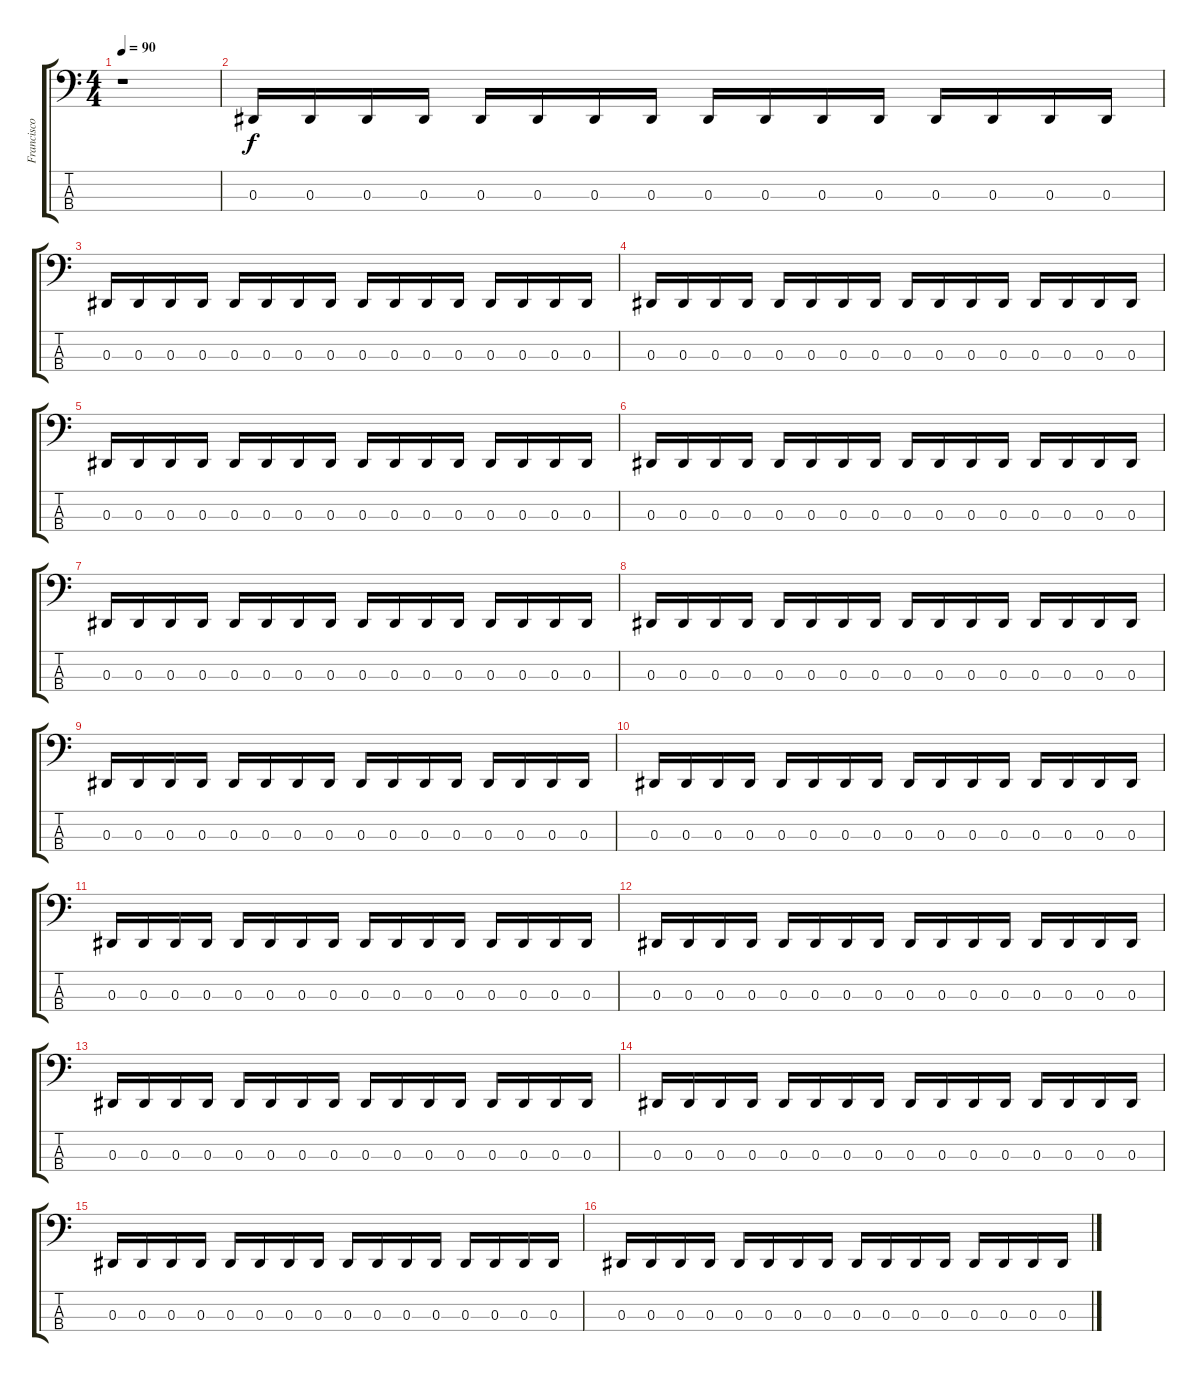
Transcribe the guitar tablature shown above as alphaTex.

\track ("Francisco Fidalgo" "Francisco ") {instrument electricbasspick}
\staff {score tabs}
\tuning (C2 Ab1 Eb1 Bb0) {hide}
\ts (4 4)
\tempo 90
\clef f4
\ks c
r.1{dy f instrument electricbasspick} |
0.3.16 0.3.16 0.3.16 0.3.16 0.3.16 0.3.16 0.3.16 0.3.16 0.3.16 0.3.16 0.3.16 0.3.16 0.3.16 0.3.16 0.3.16 0.3.16 |
0.3.16 0.3.16 0.3.16 0.3.16 0.3.16 0.3.16 0.3.16 0.3.16 0.3.16 0.3.16 0.3.16 0.3.16 0.3.16 0.3.16 0.3.16 0.3.16 |
0.3.16 0.3.16 0.3.16 0.3.16 0.3.16 0.3.16 0.3.16 0.3.16 0.3.16 0.3.16 0.3.16 0.3.16 0.3.16 0.3.16 0.3.16 0.3.16 |
0.3.16 0.3.16 0.3.16 0.3.16 0.3.16 0.3.16 0.3.16 0.3.16 0.3.16 0.3.16 0.3.16 0.3.16 0.3.16 0.3.16 0.3.16 0.3.16 |
0.3.16 0.3.16 0.3.16 0.3.16 0.3.16 0.3.16 0.3.16 0.3.16 0.3.16 0.3.16 0.3.16 0.3.16 0.3.16 0.3.16 0.3.16 0.3.16 |
0.3.16 0.3.16 0.3.16 0.3.16 0.3.16 0.3.16 0.3.16 0.3.16 0.3.16 0.3.16 0.3.16 0.3.16 0.3.16 0.3.16 0.3.16 0.3.16 |
0.3.16 0.3.16 0.3.16 0.3.16 0.3.16 0.3.16 0.3.16 0.3.16 0.3.16 0.3.16 0.3.16 0.3.16 0.3.16 0.3.16 0.3.16 0.3.16 |
0.3.16 0.3.16 0.3.16 0.3.16 0.3.16 0.3.16 0.3.16 0.3.16 0.3.16 0.3.16 0.3.16 0.3.16 0.3.16 0.3.16 0.3.16 0.3.16 |
0.3.16 0.3.16 0.3.16 0.3.16 0.3.16 0.3.16 0.3.16 0.3.16 0.3.16 0.3.16 0.3.16 0.3.16 0.3.16 0.3.16 0.3.16 0.3.16 |
0.3.16 0.3.16 0.3.16 0.3.16 0.3.16 0.3.16 0.3.16 0.3.16 0.3.16 0.3.16 0.3.16 0.3.16 0.3.16 0.3.16 0.3.16 0.3.16 |
0.3.16 0.3.16 0.3.16 0.3.16 0.3.16 0.3.16 0.3.16 0.3.16 0.3.16 0.3.16 0.3.16 0.3.16 0.3.16 0.3.16 0.3.16 0.3.16 |
0.3.16 0.3.16 0.3.16 0.3.16 0.3.16 0.3.16 0.3.16 0.3.16 0.3.16 0.3.16 0.3.16 0.3.16 0.3.16 0.3.16 0.3.16 0.3.16 |
0.3.16 0.3.16 0.3.16 0.3.16 0.3.16 0.3.16 0.3.16 0.3.16 0.3.16 0.3.16 0.3.16 0.3.16 0.3.16 0.3.16 0.3.16 0.3.16 |
0.3.16 0.3.16 0.3.16 0.3.16 0.3.16 0.3.16 0.3.16 0.3.16 0.3.16 0.3.16 0.3.16 0.3.16 0.3.16 0.3.16 0.3.16 0.3.16 |
0.3.16 0.3.16 0.3.16 0.3.16 0.3.16 0.3.16 0.3.16 0.3.16 0.3.16 0.3.16 0.3.16 0.3.16 0.3.16 0.3.16 0.3.16 0.3.16
